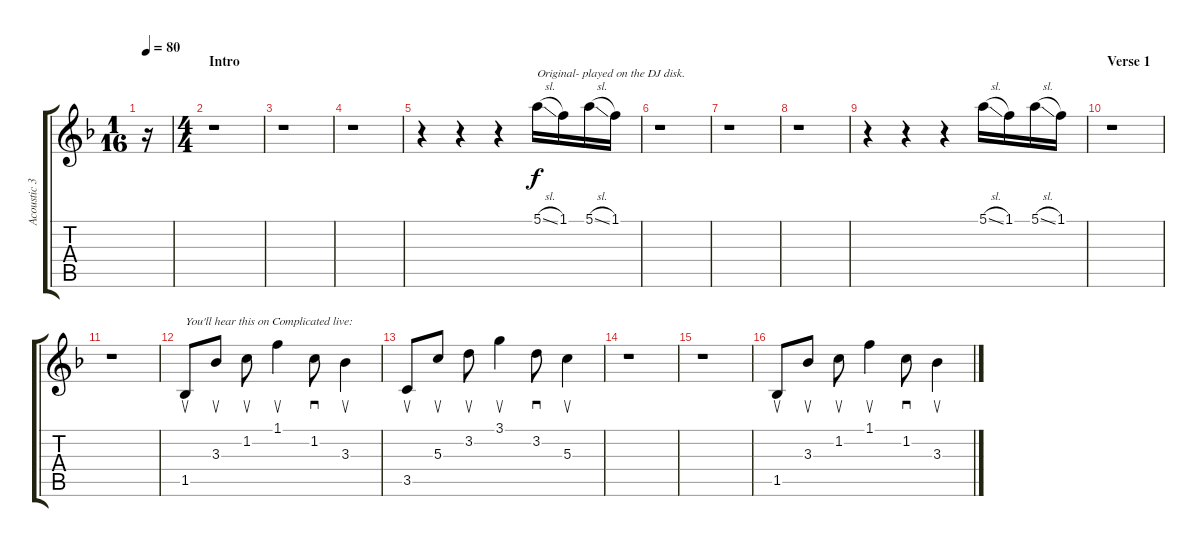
\track ("Acoustic 3" "Acoustic 3") {instrument acousticguitarsteel}
\staff {score tabs}
\tuning (E4 B3 G3 D3 A2 E2) {hide}
\ts (1 16)
\tempo 80
\clef g2
\ks dminor
r.16{dy f instrument acousticguitarsteel} |
\ts (4 4)
\section ("" "Intro")
r.1 |
r.1 |
r.1 |
r.4 r.4 r.4 5.1{sl}.16{txt "Original- played on the DJ disk." volume 14 instrument guitarfretnoise} 1.1.16 5.1{sl}.16 1.1.16 |
r.1 |
r.1 |
r.1 |
r.4 r.4 r.4 5.1{sl}.16{volume 14 instrument guitarfretnoise} 1.1.16 5.1{sl}.16 1.1.16 |
\section ("" "Verse 1")
r.1 |
r.1 |
1.5.8{su txt "You'll hear this on Complicated live:" volume 9 instrument acousticguitarsteel} 3.3.8{su} 1.2.8{su} 1.1.4{su} 1.2.8{sd} 3.3.4{su} |
3.5.8{su} 5.3.8{su} 3.2.8{su} 3.1.4{su} 3.2.8{sd} 5.3.4{su} |
r.1 |
r.1 |
1.5.8{su} 3.3.8{su} 1.2.8{su} 1.1.4{su} 1.2.8{sd} 3.3.4{su}
